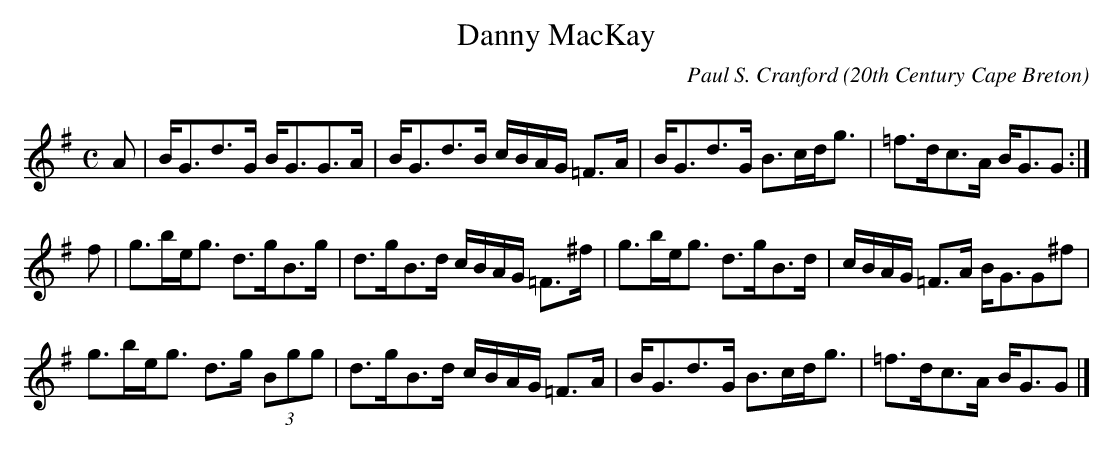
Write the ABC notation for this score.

X:1
T:Danny MacKay
C:Paul S. Cranford
O:20th Century Cape Breton
Q:244
L:1/8
M:C
K:G
A|B<Gd>G B<GG>A|B<Gd>B c/B/A/G/ =F>A|B<Gd>G B>cd<g|=f>dc>A B<GG:|!
f|g>be<g d>gB>g|d>gB>d c/B/A/G/ =F>^f|g>be<g d>gB>d|c/B/A/G/ =F>A B<GG^f|!
g>be<g d>g (3Bgg|d>gB>d c/B/A/G/ =F>A|B<Gd>G B>cd<g|=f>dc>A B<GG|]!
